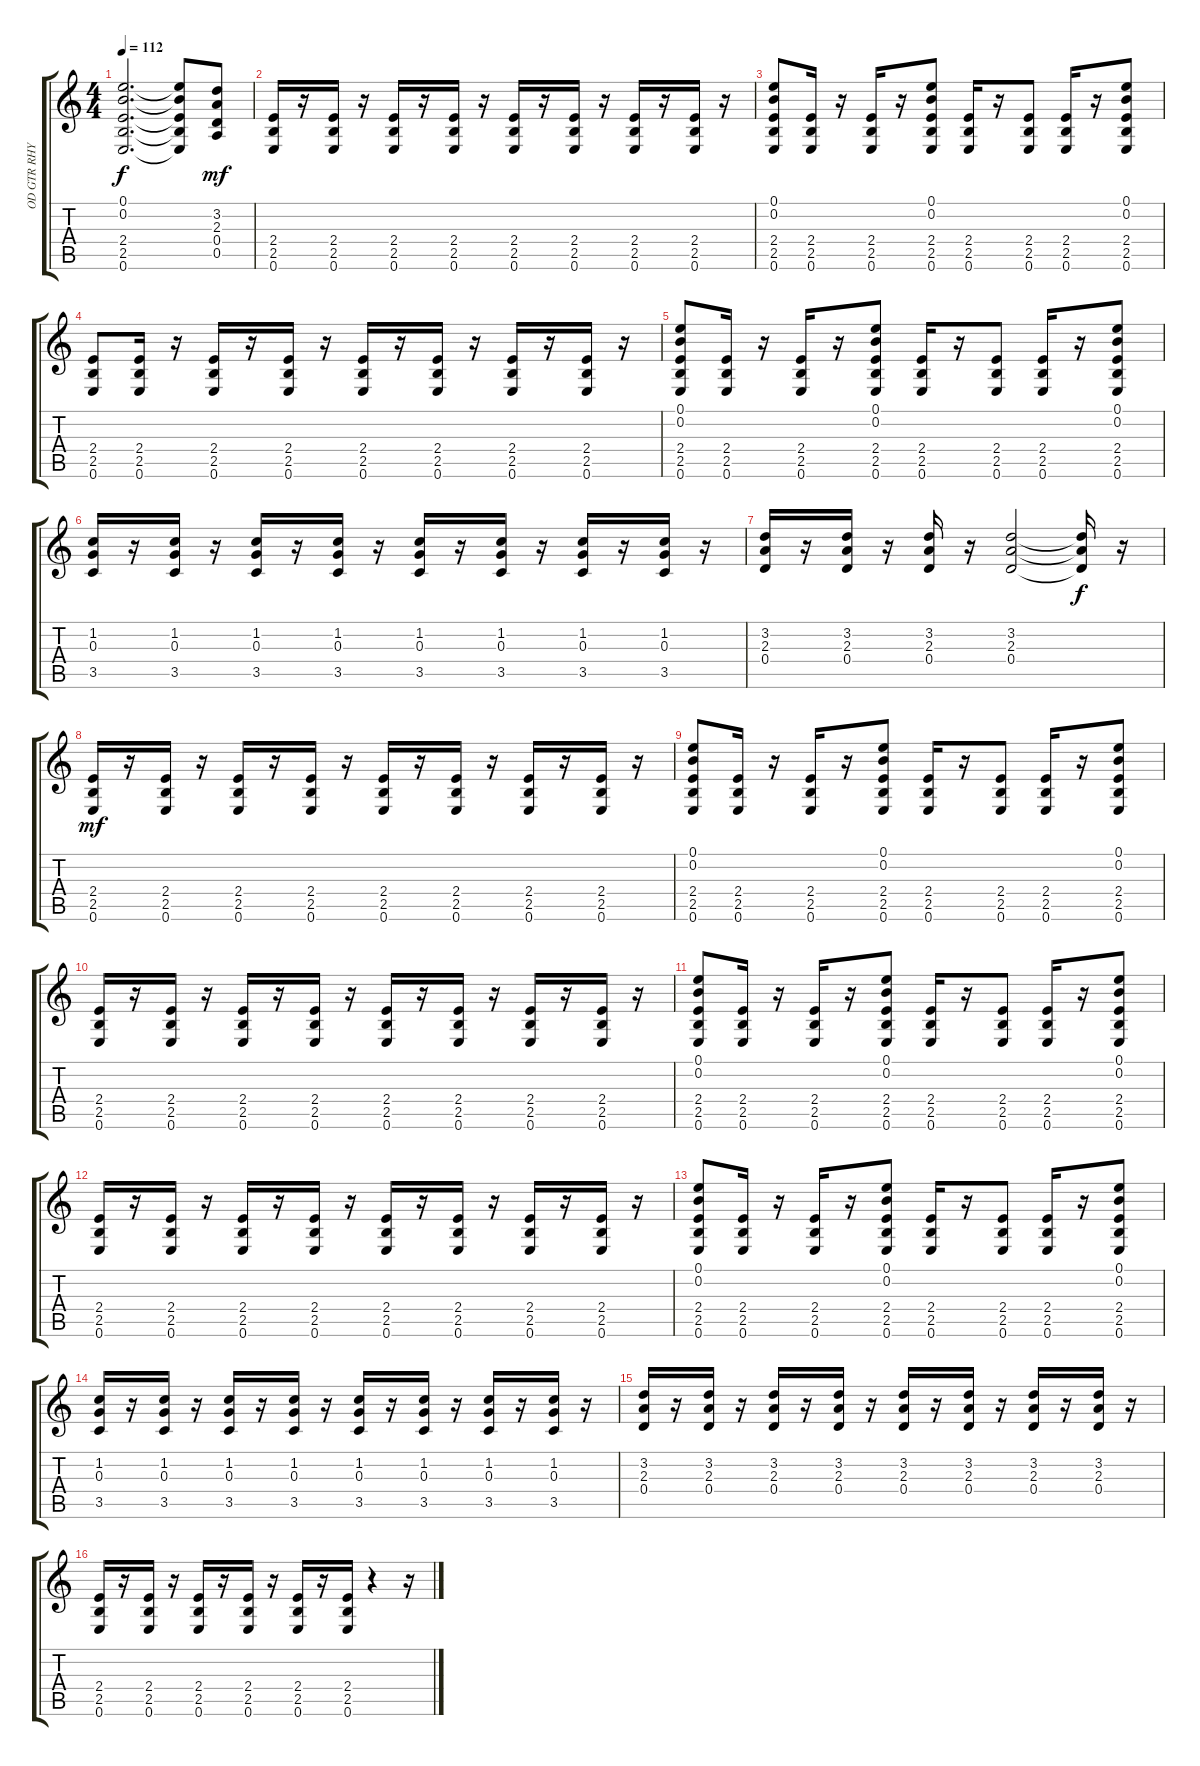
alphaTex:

\track ("OD GTR RHYTHM" "OD GTR RHY") {instrument distortionguitar}
\staff {score tabs}
\tuning (E4 B3 G3 D3 A2 E2) {hide}
\ts (4 4)
\tempo 112
\clef g2
\ks c
(0.1{t} 0.2{t} 2.4{t} 2.5{t} 0.6{t}).2{d dy f} (0.1{t} 0.2{t} 2.4{t} 2.5{t} 0.6{t}).8 (3.2 2.3 0.4 0.5).8{dy mf} |
(2.4 2.5 0.6).16 r.16 (2.4 2.5 0.6).16 r.16 (2.4 2.5 0.6).16 r.16 (2.4 2.5 0.6).16 r.16 (2.4 2.5 0.6).16 r.16 (2.4 2.5 0.6).16 r.16 (2.4 2.5 0.6).16 r.16 (2.4 2.5 0.6).16 r.16 |
(0.1 0.2 2.4 2.5 0.6).8 (2.4 2.5 0.6).16 r.16 (2.4 2.5 0.6).16 r.16 (0.1 0.2 2.4 2.5 0.6).8 (2.4 2.5 0.6).16 r.16 (2.4 2.5 0.6).8 (2.4 2.5 0.6).16 r.16 (0.1 0.2 2.4 2.5 0.6).8 |
(2.4 2.5 0.6).8 (2.4 2.5 0.6).16 r.16 (2.4 2.5 0.6).16 r.16 (2.4 2.5 0.6).16 r.16 (2.4 2.5 0.6).16 r.16 (2.4 2.5 0.6).16 r.16 (2.4 2.5 0.6).16 r.16 (2.4 2.5 0.6).16 r.16 |
(0.1 0.2 2.4 2.5 0.6).8 (2.4 2.5 0.6).16 r.16 (2.4 2.5 0.6).16 r.16 (0.1 0.2 2.4 2.5 0.6).8 (2.4 2.5 0.6).16 r.16 (2.4 2.5 0.6).8 (2.4 2.5 0.6).16 r.16 (0.1 0.2 2.4 2.5 0.6).8 |
(1.2 0.3 3.5).16 r.16 (1.2 0.3 3.5).16 r.16 (1.2 0.3 3.5).16 r.16 (1.2 0.3 3.5).16 r.16 (1.2 0.3 3.5).16 r.16 (1.2 0.3 3.5).16 r.16 (1.2 0.3 3.5).16 r.16 (1.2 0.3 3.5).16 r.16 |
(3.2 2.3 0.4).16 r.16 (3.2 2.3 0.4).16 r.16 (3.2 2.3 0.4).16 r.16 (3.2 2.3 0.4).2 (3.2{t} 2.3{t} 0.4{t}).16{dy f} r.16 |
(2.4 2.5 0.6).16{dy mf} r.16 (2.4 2.5 0.6).16 r.16 (2.4 2.5 0.6).16 r.16 (2.4 2.5 0.6).16 r.16 (2.4 2.5 0.6).16 r.16 (2.4 2.5 0.6).16 r.16 (2.4 2.5 0.6).16 r.16 (2.4 2.5 0.6).16 r.16 |
(0.1 0.2 2.4 2.5 0.6).8 (2.4 2.5 0.6).16 r.16 (2.4 2.5 0.6).16 r.16 (0.1 0.2 2.4 2.5 0.6).8 (2.4 2.5 0.6).16 r.16 (2.4 2.5 0.6).8 (2.4 2.5 0.6).16 r.16 (0.1 0.2 2.4 2.5 0.6).8 |
(2.4 2.5 0.6).16 r.16 (2.4 2.5 0.6).16 r.16 (2.4 2.5 0.6).16 r.16 (2.4 2.5 0.6).16 r.16 (2.4 2.5 0.6).16 r.16 (2.4 2.5 0.6).16 r.16 (2.4 2.5 0.6).16 r.16 (2.4 2.5 0.6).16 r.16 |
(0.1 0.2 2.4 2.5 0.6).8 (2.4 2.5 0.6).16 r.16 (2.4 2.5 0.6).16 r.16 (0.1 0.2 2.4 2.5 0.6).8 (2.4 2.5 0.6).16 r.16 (2.4 2.5 0.6).8 (2.4 2.5 0.6).16 r.16 (0.1 0.2 2.4 2.5 0.6).8 |
(2.4 2.5 0.6).16 r.16 (2.4 2.5 0.6).16 r.16 (2.4 2.5 0.6).16 r.16 (2.4 2.5 0.6).16 r.16 (2.4 2.5 0.6).16 r.16 (2.4 2.5 0.6).16 r.16 (2.4 2.5 0.6).16 r.16 (2.4 2.5 0.6).16 r.16 |
(0.1 0.2 2.4 2.5 0.6).8 (2.4 2.5 0.6).16 r.16 (2.4 2.5 0.6).16 r.16 (0.1 0.2 2.4 2.5 0.6).8 (2.4 2.5 0.6).16 r.16 (2.4 2.5 0.6).8 (2.4 2.5 0.6).16 r.16 (0.1 0.2 2.4 2.5 0.6).8 |
(1.2 0.3 3.5).16 r.16 (1.2 0.3 3.5).16 r.16 (1.2 0.3 3.5).16 r.16 (1.2 0.3 3.5).16 r.16 (1.2 0.3 3.5).16 r.16 (1.2 0.3 3.5).16 r.16 (1.2 0.3 3.5).16 r.16 (1.2 0.3 3.5).16 r.16 |
(3.2 2.3 0.4).16 r.16 (3.2 2.3 0.4).16 r.16 (3.2 2.3 0.4).16 r.16 (3.2 2.3 0.4).16 r.16 (3.2 2.3 0.4).16 r.16 (3.2 2.3 0.4).16 r.16 (3.2 2.3 0.4).16 r.16 (3.2 2.3 0.4).16 r.16 |
(2.4 2.5 0.6).16 r.16 (2.4 2.5 0.6).16 r.16 (2.4 2.5 0.6).16 r.16 (2.4 2.5 0.6).16 r.16 (2.4 2.5 0.6).16 r.16 (2.4 2.5 0.6).16 r.4 r.16
